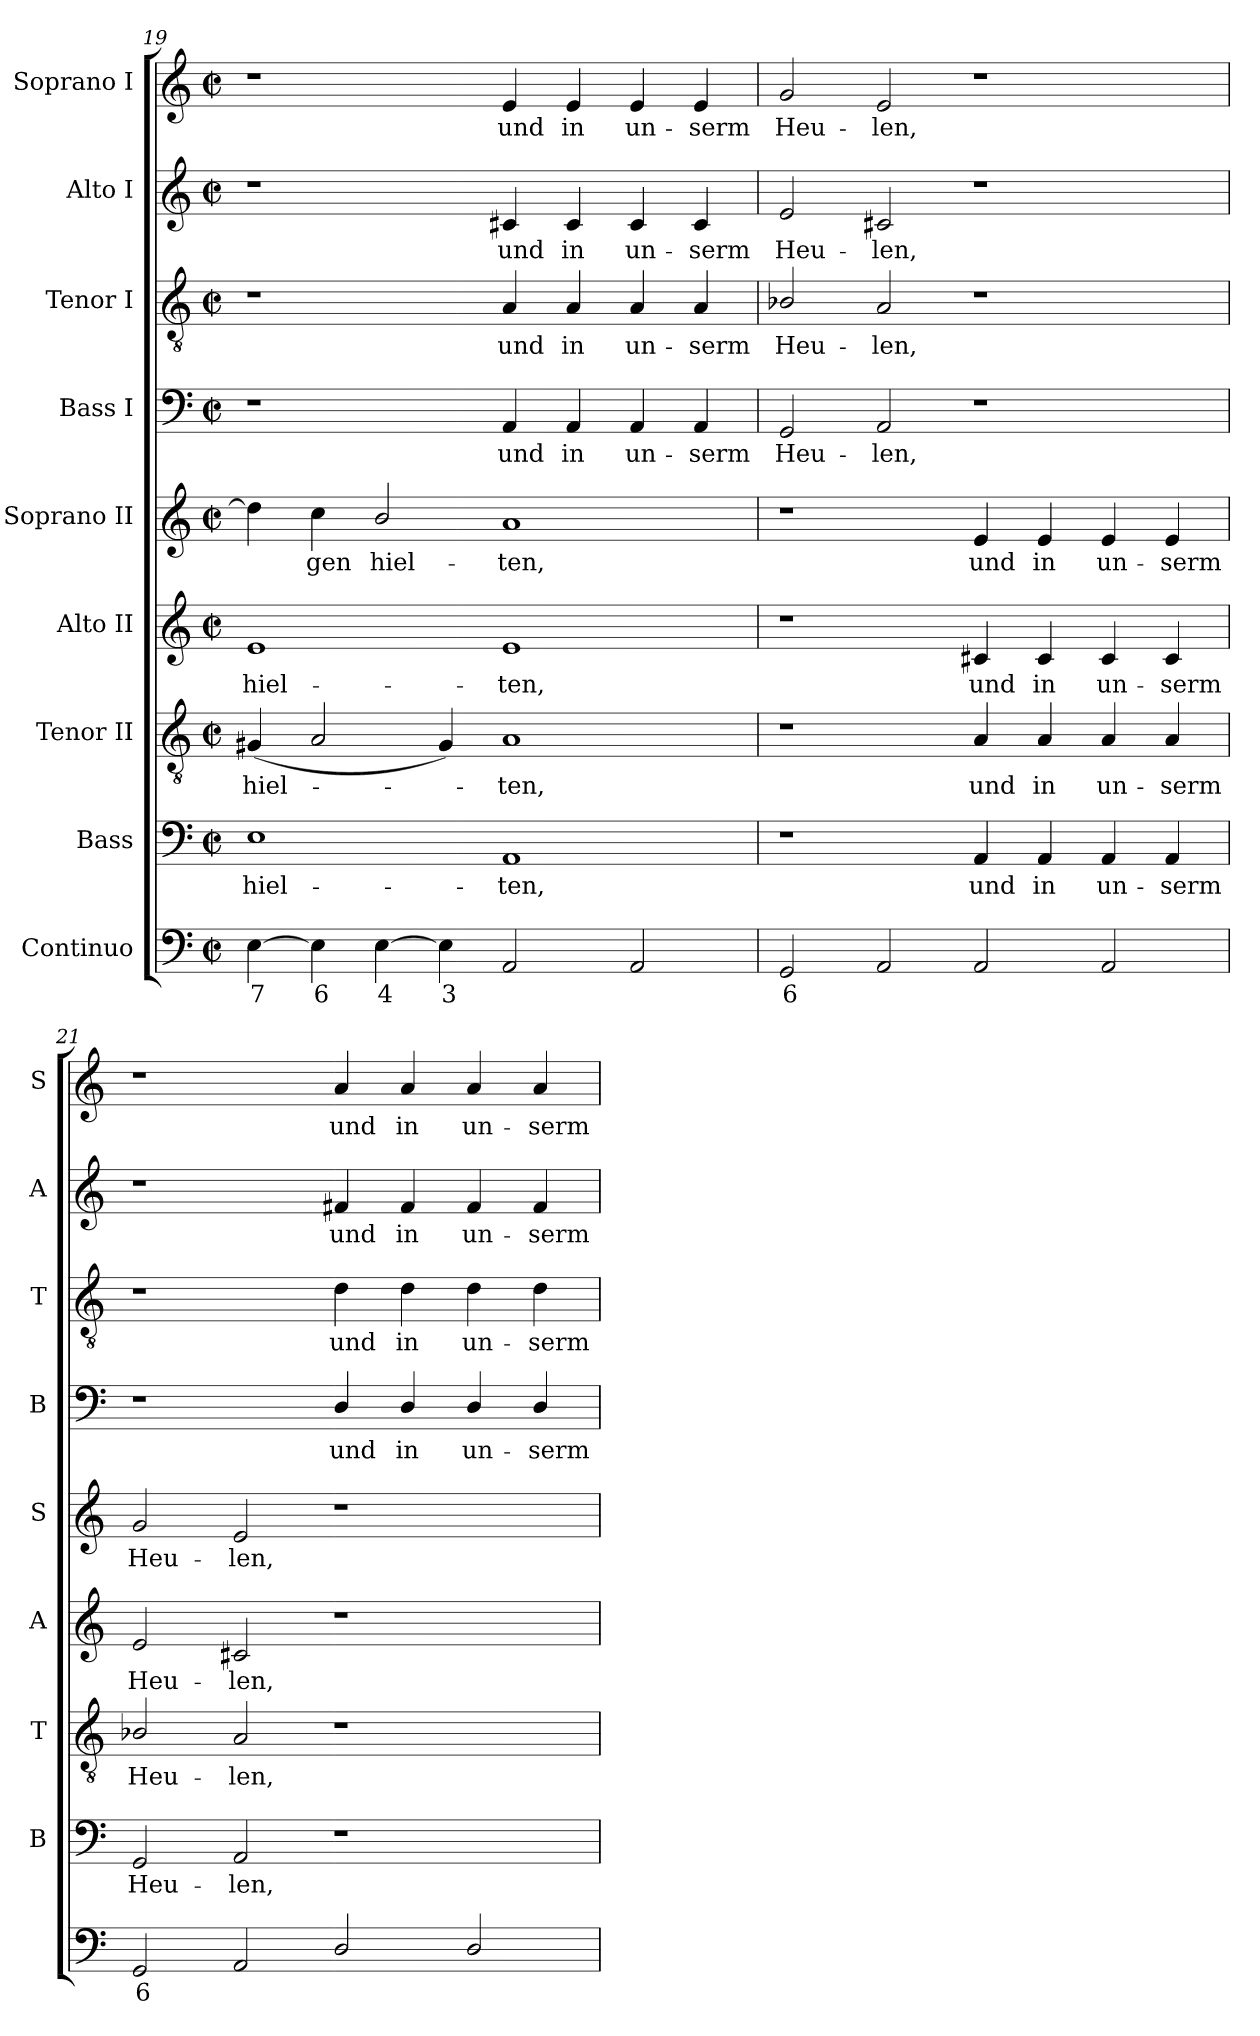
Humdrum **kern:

**kern	**text	**kern	**text	**kern	**text	**kern	**text	**kern	**text	**kern	**text	**kern	**text	**kern	**text	**kern	**text
*part9	*part9	*part8	*part8	*part7	*part7	*part6	*part6	*part5	*part5	*part4	*part4	*part3	*part3	*part2	*part2	*part1	*part1
*staff9	*staff9	*staff8	*staff8	*staff7	*staff7	*staff6	*staff6	*staff5	*staff5	*staff4	*staff4	*staff3	*staff3	*staff2	*staff2	*staff1	*staff1
*I"Continuo	*	*I"Bass	*	*I"Tenor II	*	*I"Alto II	*	*I"Soprano II	*	*I"Bass I	*	*I"Tenor I	*	*I"Alto I	*	*I"Soprano I	*
*	*	*I'B	*	*I'T	*	*I'A	*	*I'S	*	*I'B	*	*I'T	*	*I'A	*	*I'S	*
!!LO:LB:g=z
*clefF4	*	*clefF4	*	*clefGv2	*	*clefG2	*	*clefG2	*	*clefF4	*	*clefGv2	*	*clefG2	*	*clefG2	*
*k[]	*	*k[]	*	*k[]	*	*k[]	*	*k[]	*	*k[]	*	*k[]	*	*k[]	*	*k[]	*
*C:	*	*C:	*	*C:	*	*C:	*	*C:	*	*C:	*	*C:	*	*C:	*	*C:	*
*M4/2	*	*M4/2	*	*M4/2	*	*M4/2	*	*M4/2	*	*M4/2	*	*M4/2	*	*M4/2	*	*M4/2	*
*met(c|)	*	*met(c|)	*	*met(c|)	*	*met(c|)	*	*met(c|)	*	*met(c|)	*	*met(c|)	*	*met(c|)	*	*met(c|)	*
=19	=19	=19	=19	=19	=19	=19	=19	=19	=19	=19	=19	=19	=19	=19	=19	=19	=19
!	!LO:LY:b	!	!LO:LY:b	!	!LO:LY:b	!	!LO:LY:b	!	!	!	!	!	!	!	!	!	!
[4E	7	1E	hiel-	(<4G#X	hiel-	1e	hiel-	4dd]	.	1r	.	1r	.	1r	.	1r	.
!	!LO:LY:b	!	!	!	!	!	!	!	!LO:LY:b	!	!	!	!	!	!	!	!
4E]	6	.	.	2A	.	.	.	4cc	gen	.	.	.	.	.	.	.	.
!	!LO:LY:b	!	!	!	!	!	!	!	!LO:LY:b	!	!	!	!	!	!	!	!
[4E	4	.	.	.	.	.	.	2b/	hiel-	.	.	.	.	.	.	.	.
!	!LO:LY:b	!	!	!	!	!	!	!	!	!	!	!	!	!	!	!	!
4E]	3	.	.	4G#)	.	.	.	.	.	.	.	.	.	.	.	.	.
!	!	!	!LO:LY:b	!	!LO:LY:b	!	!LO:LY:b	!	!LO:LY:b	!	!LO:LY:b	!	!LO:LY:b	!	!LO:LY:b	!	!LO:LY:b
2AA	.	1AA	-ten,	1A	ten,	1e	-ten,	1a	-ten,	4AA	und	4A	und	4c#X	und	4e	und
!	!	!	!	!	!	!	!	!	!	!	!LO:LY:b	!	!LO:LY:b	!	!LO:LY:b	!	!LO:LY:b
.	.	.	.	.	.	.	.	.	.	4AA	in	4A	in	4c#	in	4e	in
!	!	!	!	!	!	!	!	!	!	!	!LO:LY:b	!	!LO:LY:b	!	!LO:LY:b	!	!LO:LY:b
2AA	.	.	.	.	.	.	.	.	.	4AA	un-	4A	un-	4c#	un-	4e	un-
!	!	!	!	!	!	!	!	!	!	!	!LO:LY:b	!	!LO:LY:b	!	!LO:LY:b	!	!LO:LY:b
.	.	.	.	.	.	.	.	.	.	4AA	-serm	4A	-serm	4c#	-serm	4e	-serm
=20	=20	=20	=20	=20	=20	=20	=20	=20	=20	=20	=20	=20	=20	=20	=20	=20	=20
!	!LO:LY:b	!	!	!	!	!	!	!	!	!	!LO:LY:b	!	!LO:LY:b	!	!LO:LY:b	!	!LO:LY:b
2GG	6	1r	.	1r	.	1r	.	1r	.	2GG	Heu-	2B-X/	Heu-	2e	Heu-	2g	Heu-
!	!	!	!	!	!	!	!	!	!	!	!LO:LY:b	!	!LO:LY:b	!	!LO:LY:b	!	!LO:LY:b
2AA	.	.	.	.	.	.	.	.	.	2AA	-len,	2A	-len,	2c#X	-len,	2e	-len,
!	!	!	!LO:LY:b	!	!LO:LY:b	!	!LO:LY:b	!	!LO:LY:b	!	!	!	!	!	!	!	!
2AA	.	4AA	und	4A	und	4c#X	und	4e	und	1r	.	1r	.	1r	.	1r	.
!	!	!	!LO:LY:b	!	!LO:LY:b	!	!LO:LY:b	!	!LO:LY:b	!	!	!	!	!	!	!	!
.	.	4AA	in	4A	in	4c#	in	4e	in	.	.	.	.	.	.	.	.
!	!	!	!LO:LY:b	!	!LO:LY:b	!	!LO:LY:b	!	!LO:LY:b	!	!	!	!	!	!	!	!
2AA	.	4AA	un-	4A	un-	4c#	un-	4e	un-	.	.	.	.	.	.	.	.
!	!	!	!LO:LY:b	!	!LO:LY:b	!	!LO:LY:b	!	!LO:LY:b	!	!	!	!	!	!	!	!
.	.	4AA	-serm	4A	-serm	4c#	-serm	4e	-serm	.	.	.	.	.	.	.	.
=21	=21	=21	=21	=21	=21	=21	=21	=21	=21	=21	=21	=21	=21	=21	=21	=21	=21
!	!LO:LY:b	!	!LO:LY:b	!	!LO:LY:b	!	!LO:LY:b	!	!LO:LY:b	!	!	!	!	!	!	!	!
2GG	6	2GG	Heu-	2B-X/	Heu-	2e	Heu-	2g	Heu-	1r	.	1r	.	1r	.	1r	.
!	!	!	!LO:LY:b	!	!LO:LY:b	!	!LO:LY:b	!	!LO:LY:b	!	!	!	!	!	!	!	!
2AA	.	2AA	-len,	2A	-len,	2c#X	-len,	2e	-len,	.	.	.	.	.	.	.	.
!	!	!	!	!	!	!	!	!	!	!	!LO:LY:b	!	!LO:LY:b	!	!LO:LY:b	!	!LO:LY:b
2D/	.	1r	.	1r	.	1r	.	1r	.	4D/	und	4d	und	4f#X	und	4a	und
!	!	!	!	!	!	!	!	!	!	!	!LO:LY:b	!	!LO:LY:b	!	!LO:LY:b	!	!LO:LY:b
.	.	.	.	.	.	.	.	.	.	4D/	in	4d	in	4f#	in	4a	in
!	!	!	!	!	!	!	!	!	!	!	!LO:LY:b	!	!LO:LY:b	!	!LO:LY:b	!	!LO:LY:b
2D/	.	.	.	.	.	.	.	.	.	4D/	un-	4d	un-	4f#	un-	4a	un-
!	!	!	!	!	!	!	!	!	!	!	!LO:LY:b	!	!LO:LY:b	!	!LO:LY:b	!	!LO:LY:b
.	.	.	.	.	.	.	.	.	.	4D/	-serm	4d	-serm	4f#	-serm	4a	-serm
=	=	=	=	=	=	=	=	=	=	=	=	=	=	=	=	=	=
*-	*-	*-	*-	*-	*-	*-	*-	*-	*-	*-	*-	*-	*-	*-	*-	*-	*-
